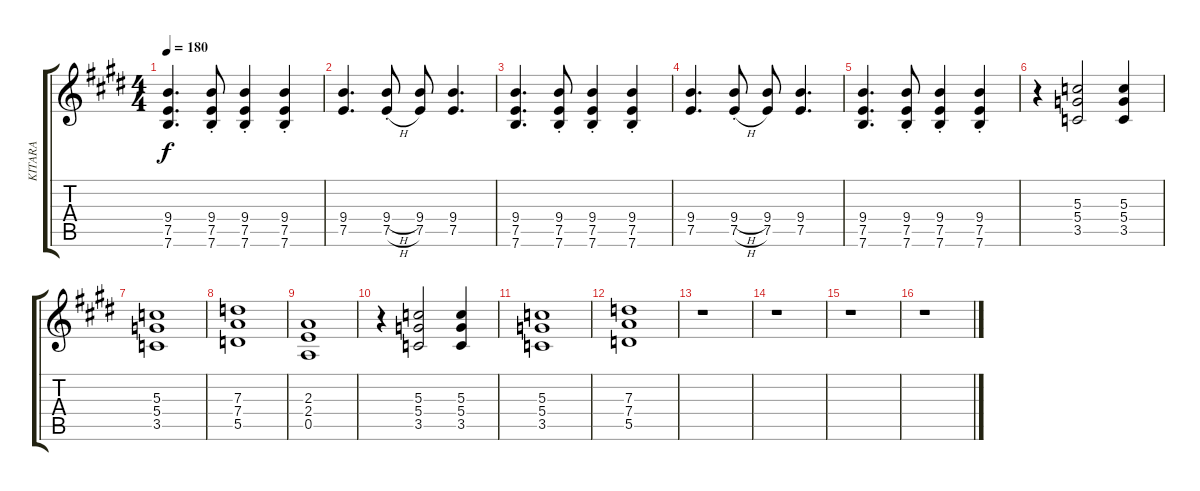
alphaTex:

\track ("KITARA" "KITARA") {instrument overdrivenguitar}
\staff {score tabs}
\tuning (E4 B3 G3 D3 A2 E2) {hide}
\ts (4 4)
\tempo 180
\clef g2
\ks e
(9.4 7.5 7.6).4{d dy f} (9.4{st} 7.5 7.6).8 (9.4{st} 7.5 7.6).4 (9.4{st} 7.5 7.6{st}).4 |
(9.4 7.5).4{d} (9.4{h st} 7.5{h st}).8 (9.4 7.5).8 (9.4 7.5).4{d} |
(9.4 7.5 7.6).4{d} (9.4{st} 7.5 7.6).8 (9.4{st} 7.5 7.6).4 (9.4{st} 7.5 7.6{st}).4 |
(9.4 7.5).4{d} (9.4{h st} 7.5{h st}).8 (9.4 7.5).8 (9.4 7.5).4{d} |
(9.4 7.5 7.6).4{d} (9.4{st} 7.5 7.6).8 (9.4{st} 7.5 7.6).4 (9.4{st} 7.5 7.6{st}).4 |
r.4 (5.3 5.4 3.5).2 (5.3 5.4 3.5).4 |
(5.3 5.4 3.5).1 |
(7.3 7.4 5.5).1 |
(2.3 2.4 0.5).1 |
r.4 (5.3 5.4 3.5).2 (5.3 5.4 3.5).4 |
(5.3 5.4 3.5).1 |
(7.3 7.4 5.5).1 |
r.1 |
r.1 |
r.1 |
r.1
